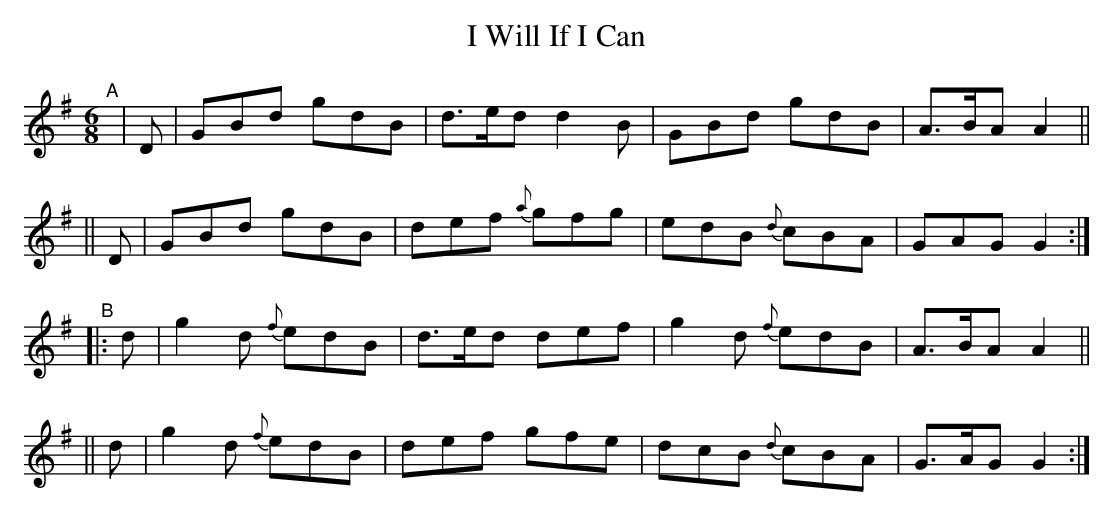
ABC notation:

X:1
T: I Will If I Can
M: 6/8
L: 1/8
K: G
"^A"[|]\
 | D | GBd gdB | d>ed d2B | GBd gdB | A>BA A2 ||
|| D | GBd gdB | def {a}gfg | edB {d}cBA | GAG G2 :|
"^B"\
|: d | g2d {f}edB | d>ed def | g2d {f}edB | A>BA A2 ||
|| d | g2d {f}edB | def gfe | dcB {d}cBA | G>AG G2 :|
